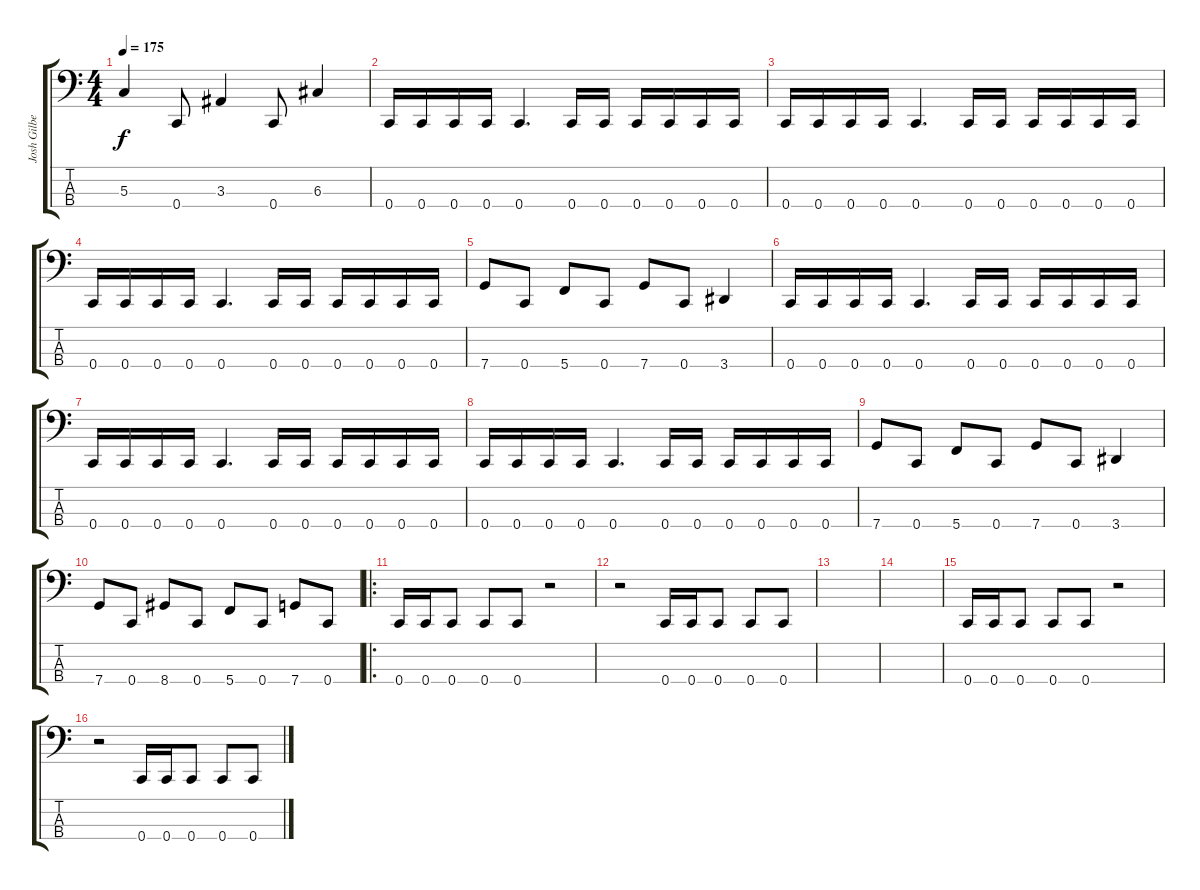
\track ("Josh Gilbert" "Josh Gilbe") {instrument electricbasspick}
\staff {score tabs}
\tuning (F2 C2 G1 C1) {hide}
\ts (4 4)
\tempo 175
\clef f4
\ks c
5.3.4{dy f} 0.4.8 3.3.4 0.4.8 6.3.4 |
0.4.16 0.4.16 0.4.16 0.4.16 0.4.4{d} 0.4.16 0.4.16 0.4.16 0.4.16 0.4.16 0.4.16 |
0.4.16 0.4.16 0.4.16 0.4.16 0.4.4{d} 0.4.16 0.4.16 0.4.16 0.4.16 0.4.16 0.4.16 |
0.4.16 0.4.16 0.4.16 0.4.16 0.4.4{d} 0.4.16 0.4.16 0.4.16 0.4.16 0.4.16 0.4.16 |
7.4.8 0.4.8 5.4.8 0.4.8 7.4.8 0.4.8 3.4.4 |
0.4.16 0.4.16 0.4.16 0.4.16 0.4.4{d} 0.4.16 0.4.16 0.4.16 0.4.16 0.4.16 0.4.16 |
0.4.16 0.4.16 0.4.16 0.4.16 0.4.4{d} 0.4.16 0.4.16 0.4.16 0.4.16 0.4.16 0.4.16 |
0.4.16 0.4.16 0.4.16 0.4.16 0.4.4{d} 0.4.16 0.4.16 0.4.16 0.4.16 0.4.16 0.4.16 |
7.4.8 0.4.8 5.4.8 0.4.8 7.4.8 0.4.8 3.4.4 |
7.4.8 0.4.8 8.4.8 0.4.8 5.4.8 0.4.8 7.4.8 0.4.8 |
\ro
0.4.16 0.4.16 0.4.8 0.4.8 0.4.8 r.2 |
r.2 0.4.16 0.4.16 0.4.8 0.4.8 0.4.8 |
|
|
0.4.16 0.4.16 0.4.8 0.4.8 0.4.8 r.2 |
r.2 0.4.16 0.4.16 0.4.8 0.4.8 0.4.8
